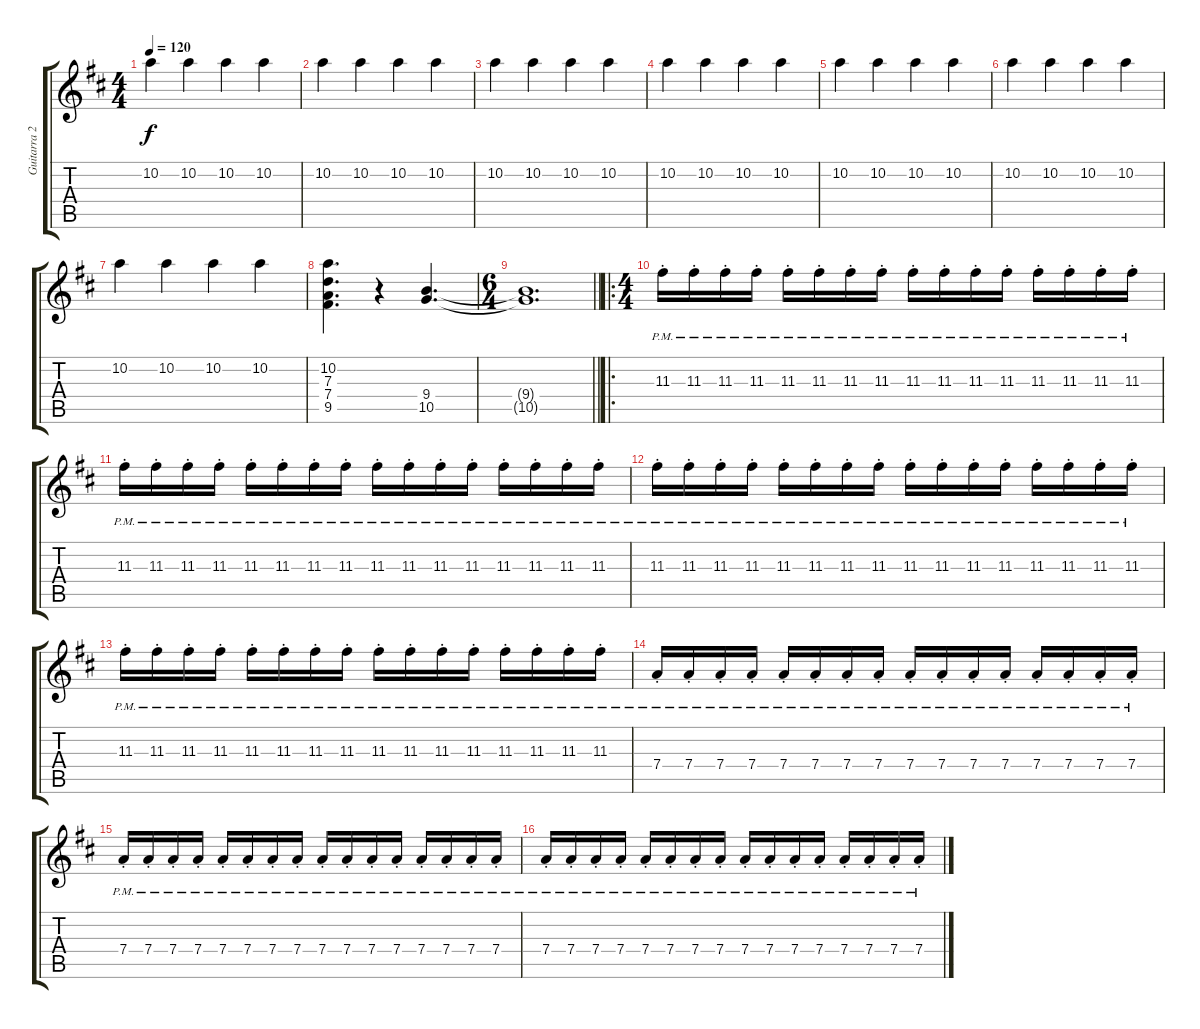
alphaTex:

\track ("Guitarra 2 Summers" "Guitarra 2") {instrument overdrivenguitar}
\staff {score tabs}
\tuning (E4 B3 G3 D3 A2 E2) {hide}
\ts (4 4)
\tempo 120
\clef g2
\ks d
10.2.4{dy f} 10.2.4 10.2.4 10.2.4 |
10.2.4 10.2.4 10.2.4 10.2.4 |
10.2.4 10.2.4 10.2.4 10.2.4 |
10.2.4 10.2.4 10.2.4 10.2.4 |
10.2.4 10.2.4 10.2.4 10.2.4 |
10.2.4 10.2.4 10.2.4 10.2.4 |
10.2.4 10.2.4 10.2.4 10.2.4 |
(10.2 7.3 7.4 9.5).4{d} r.4 (9.4 10.5).4{d} |
\ts (6 4)
\barLineRight lightlight
(9.4{t} 10.5{t}).1{d} |
\ro
\ts (4 4)
11.3{pm st}.16 11.3{pm st}.16 11.3{pm st}.16 11.3{pm st}.16 11.3{pm st}.16 11.3{pm st}.16 11.3{pm st}.16 11.3{pm st}.16 11.3{pm st}.16 11.3{pm st}.16 11.3{pm st}.16 11.3{pm st}.16 11.3{pm st}.16 11.3{pm st}.16 11.3{pm st}.16 11.3{pm st}.16 |
11.3{pm st}.16 11.3{pm st}.16 11.3{pm st}.16 11.3{pm st}.16 11.3{pm st}.16 11.3{pm st}.16 11.3{pm st}.16 11.3{pm st}.16 11.3{pm st}.16 11.3{pm st}.16 11.3{pm st}.16 11.3{pm st}.16 11.3{pm st}.16 11.3{pm st}.16 11.3{pm st}.16 11.3{pm st}.16 |
11.3{pm st}.16 11.3{pm st}.16 11.3{pm st}.16 11.3{pm st}.16 11.3{pm st}.16 11.3{pm st}.16 11.3{pm st}.16 11.3{pm st}.16 11.3{pm st}.16 11.3{pm st}.16 11.3{pm st}.16 11.3{pm st}.16 11.3{pm st}.16 11.3{pm st}.16 11.3{pm st}.16 11.3{pm st}.16 |
11.3{pm st}.16 11.3{pm st}.16 11.3{pm st}.16 11.3{pm st}.16 11.3{pm st}.16 11.3{pm st}.16 11.3{pm st}.16 11.3{pm st}.16 11.3{pm st}.16 11.3{pm st}.16 11.3{pm st}.16 11.3{pm st}.16 11.3{pm st}.16 11.3{pm st}.16 11.3{pm st}.16 11.3{pm st}.16 |
7.4{pm st}.16 7.4{pm st}.16 7.4{pm st}.16 7.4{pm st}.16 7.4{pm st}.16 7.4{pm st}.16 7.4{pm st}.16 7.4{pm st}.16 7.4{pm st}.16 7.4{pm st}.16 7.4{pm st}.16 7.4{pm st}.16 7.4{pm st}.16 7.4{pm st}.16 7.4{pm st}.16 7.4{pm st}.16 |
7.4{pm st}.16 7.4{pm st}.16 7.4{pm st}.16 7.4{pm st}.16 7.4{pm st}.16 7.4{pm st}.16 7.4{pm st}.16 7.4{pm st}.16 7.4{pm st}.16 7.4{pm st}.16 7.4{pm st}.16 7.4{pm st}.16 7.4{pm st}.16 7.4{pm st}.16 7.4{pm st}.16 7.4{pm st}.16 |
7.4{pm st}.16 7.4{pm st}.16 7.4{pm st}.16 7.4{pm st}.16 7.4{pm st}.16 7.4{pm st}.16 7.4{pm st}.16 7.4{pm st}.16 7.4{pm st}.16 7.4{pm st}.16 7.4{pm st}.16 7.4{pm st}.16 7.4{pm st}.16 7.4{pm st}.16 7.4{pm st}.16 7.4{pm st}.16
